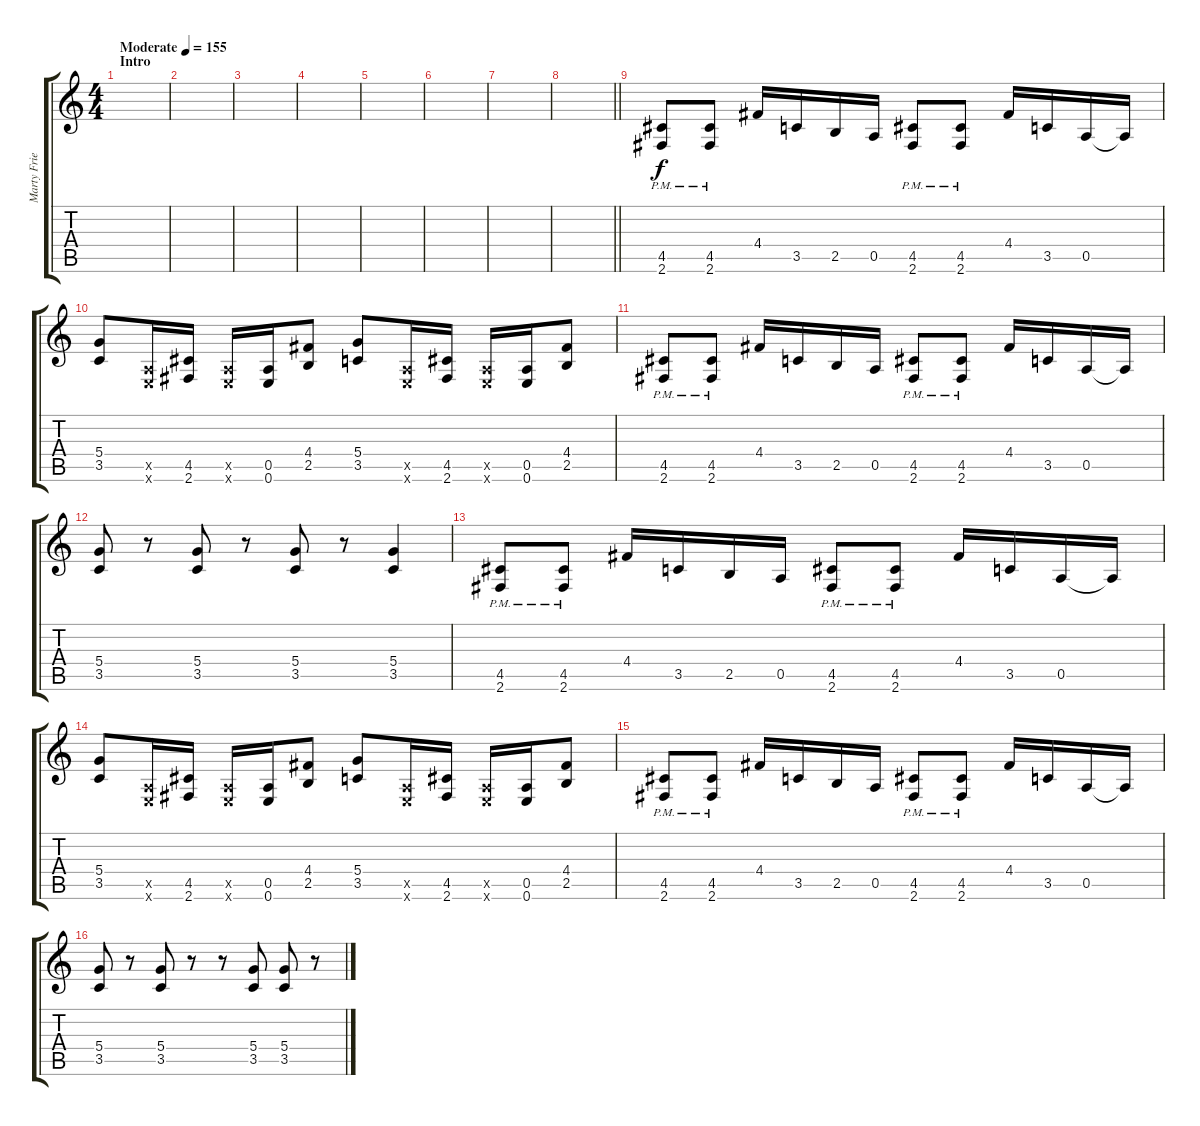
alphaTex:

\track ("Marty Friedman" "Marty Frie") {instrument distortionguitar}
\staff {score tabs}
\tuning (E4 B3 G3 D3 A2 E2) {hide}
\ts (4 4)
\section ("" "Intro")
\tempo (155 "Moderate")
\clef g2
\ks c
|
|
|
|
|
|
|
\barLineRight lightlight
|
\section ("" "")
(4.5{pm} 2.6{pm}).8 (4.5{pm} 2.6{pm}).8 4.4.16 3.5.16 2.5.16 0.5.16 (4.5{pm} 2.6{pm}).8 (4.5{pm} 2.6{pm}).8 4.4.16 3.5.16 0.5.16 0.5{t}.16 |
(5.4 3.5).8 (0.5{x} 0.6{x}).16 (4.5 2.6).16 (0.5{x} 0.6{x}).16 (0.5 0.6).16 (4.4 2.5).8 (5.4 3.5).8 (0.5{x} 0.6{x}).16 (4.5 2.6).16 (0.5{x} 0.6{x}).16 (0.5 0.6).16 (4.4 2.5).8 |
(4.5{pm} 2.6{pm}).8 (4.5{pm} 2.6{pm}).8 4.4.16 3.5.16 2.5.16 0.5.16 (4.5{pm} 2.6{pm}).8 (4.5{pm} 2.6{pm}).8 4.4.16 3.5.16 0.5.16 0.5{t}.16 |
(5.4 3.5).8 r.8 (5.4 3.5).8 r.8 (5.4 3.5).8 r.8 (5.4 3.5).4 |
(4.5{pm} 2.6{pm}).8 (4.5{pm} 2.6{pm}).8 4.4.16 3.5.16 2.5.16 0.5.16 (4.5{pm} 2.6{pm}).8 (4.5{pm} 2.6{pm}).8 4.4.16 3.5.16 0.5.16 0.5{t}.16 |
(5.4 3.5).8 (0.5{x} 0.6{x}).16 (4.5 2.6).16 (0.5{x} 0.6{x}).16 (0.5 0.6).16 (4.4 2.5).8 (5.4 3.5).8 (0.5{x} 0.6{x}).16 (4.5 2.6).16 (0.5{x} 0.6{x}).16 (0.5 0.6).16 (4.4 2.5).8 |
(4.5{pm} 2.6{pm}).8 (4.5{pm} 2.6{pm}).8 4.4.16 3.5.16 2.5.16 0.5.16 (4.5{pm} 2.6{pm}).8 (4.5{pm} 2.6{pm}).8 4.4.16 3.5.16 0.5.16 0.5{t}.16 |
(5.4 3.5).8 r.8 (5.4 3.5).8 r.8 r.8 (5.4 3.5).8 (5.4 3.5).8 r.8
